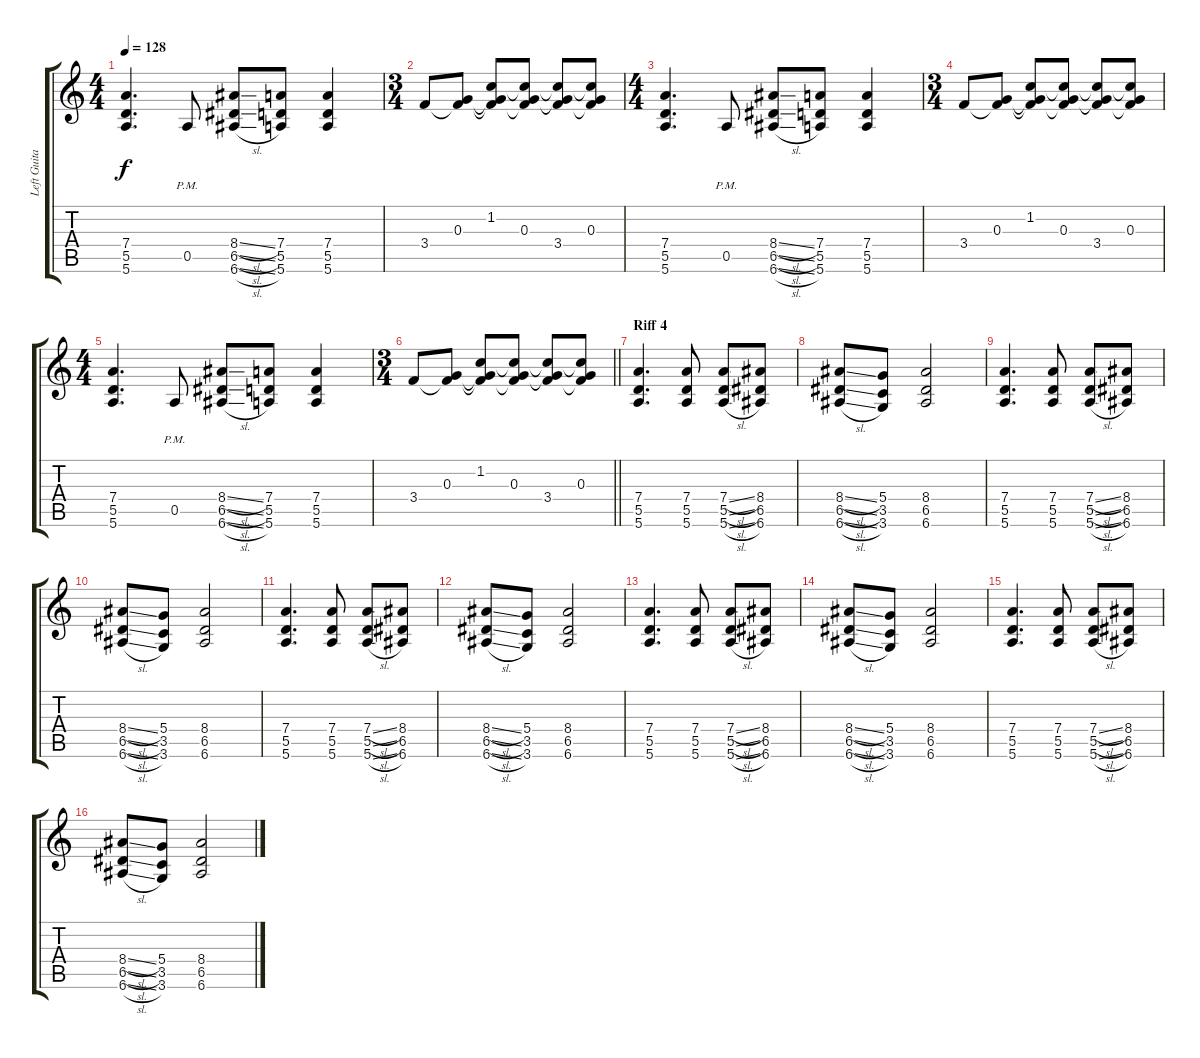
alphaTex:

\track ("Left Guitar" "Left Guita") {instrument electricguitarjazz}
\staff {score tabs}
\tuning (E4 B3 G3 D3 A2 E2) {hide}
\ts (4 4)
\tempo 128
\clef g2
\ks c
(7.4 5.5 5.6).4{d dy f} 0.5{pm}.8 (8.4{sl} 6.5{sl} 6.6{sl}).8 (7.4 5.5 5.6).8 (7.4 5.5 5.6).4 |
\ts (3 4)
3.4.8 (0.3 3.4{t}).8 (1.2 0.3{t} 3.4{t}).8 (1.2{t} 0.3 3.4{t}).8 (1.2{t} 0.3{t} 3.4).8 (1.2{t} 0.3 3.4{t}).8 |
\ts (4 4)
(7.4 5.5 5.6).4{d} 0.5{pm}.8 (8.4{sl} 6.5{sl} 6.6{sl}).8 (7.4 5.5 5.6).8 (7.4 5.5 5.6).4 |
\ts (3 4)
3.4.8 (0.3 3.4{t}).8 (1.2 0.3{t} 3.4{t}).8 (1.2{t} 0.3 3.4{t}).8 (1.2{t} 0.3{t} 3.4).8 (1.2{t} 0.3 3.4{t}).8 |
\ts (4 4)
(7.4 5.5 5.6).4{d} 0.5{pm}.8 (8.4{sl} 6.5{sl} 6.6{sl}).8 (7.4 5.5 5.6).8 (7.4 5.5 5.6).4 |
\ts (3 4)
\barLineRight lightlight
3.4.8 (0.3 3.4{t}).8 (1.2 0.3{t} 3.4{t}).8 (1.2{t} 0.3 3.4{t}).8 (1.2{t} 0.3{t} 3.4).8 (1.2{t} 0.3 3.4{t}).8 |
\section ("" "Riff 4")
(7.4 5.5 5.6).4{d} (7.4 5.5 5.6).8 (7.4{sl} 5.5{sl} 5.6{sl}).8 (8.4 6.5 6.6).8 |
(8.4{sl} 6.5{sl} 6.6{sl}).8 (5.4 3.5 3.6).8 (8.4 6.5 6.6).2 |
(7.4 5.5 5.6).4{d} (7.4 5.5 5.6).8 (7.4{sl} 5.5{sl} 5.6{sl}).8 (8.4 6.5 6.6).8 |
(8.4{sl} 6.5{sl} 6.6{sl}).8 (5.4 3.5 3.6).8 (8.4 6.5 6.6).2 |
(7.4 5.5 5.6).4{d} (7.4 5.5 5.6).8 (7.4{sl} 5.5{sl} 5.6{sl}).8 (8.4 6.5 6.6).8 |
(8.4{sl} 6.5{sl} 6.6{sl}).8 (5.4 3.5 3.6).8 (8.4 6.5 6.6).2 |
(7.4 5.5 5.6).4{d} (7.4 5.5 5.6).8 (7.4{sl} 5.5{sl} 5.6{sl}).8 (8.4 6.5 6.6).8 |
(8.4{sl} 6.5{sl} 6.6{sl}).8 (5.4 3.5 3.6).8 (8.4 6.5 6.6).2 |
(7.4 5.5 5.6).4{d} (7.4 5.5 5.6).8 (7.4{sl} 5.5{sl} 5.6{sl}).8 (8.4 6.5 6.6).8 |
(8.4{sl} 6.5{sl} 6.6{sl}).8 (5.4 3.5 3.6).8 (8.4 6.5 6.6).2
